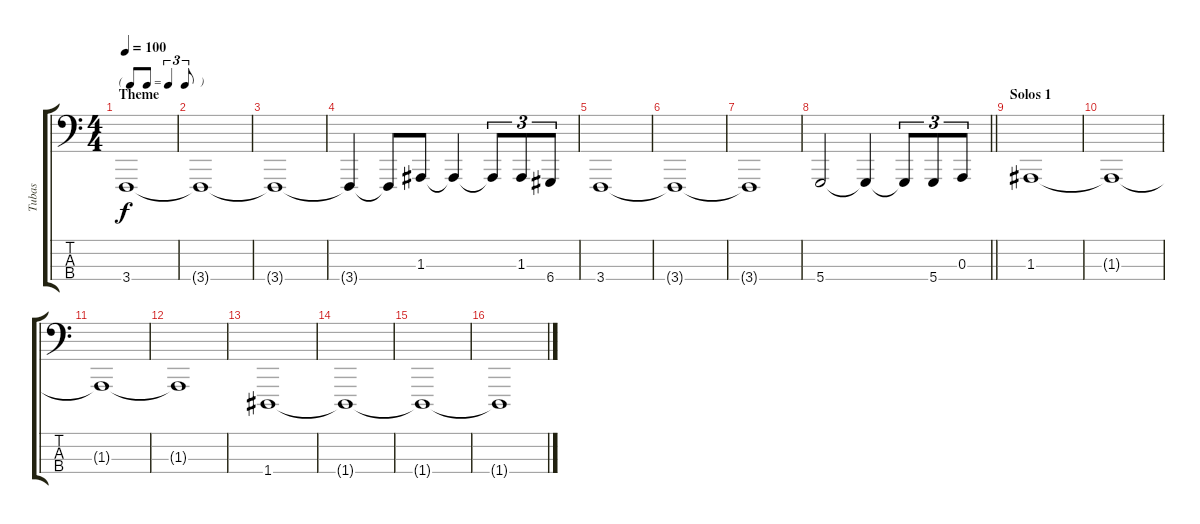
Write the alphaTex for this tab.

\track ("Tubas" "Tubas") {instrument tuba}
\staff {score tabs}
\tuning (G2 D2 A1 D1) {hide}
\ts (4 4)
\tf triplet8th
\section ("" "Theme")
\tempo 100
\clef f4
\ks c
3.4.1{dy f} |
3.4{t}.1 |
3.4{t}.1 |
3.4{t}.4 3.4{t}.8 1.3.8 1.3{t}.4 1.3{t}.8{tu (3 2)} 1.3.8{tu (3 2)} 6.4.8{tu (3 2)} |
3.4.1 |
3.4{t}.1 |
3.4{t}.1 |
\barLineRight lightlight
5.4.2 5.4{t}.4 5.4{t}.8{tu (3 2)} 5.4.8{tu (3 2)} 0.3.8{tu (3 2)} |
\section ("" "Solos 1")
1.3.1 |
1.3{t}.1 |
1.3{t}.1 |
1.3{t}.1 |
1.4.1 |
1.4{t}.1 |
1.4{t}.1 |
1.4{t}.1
